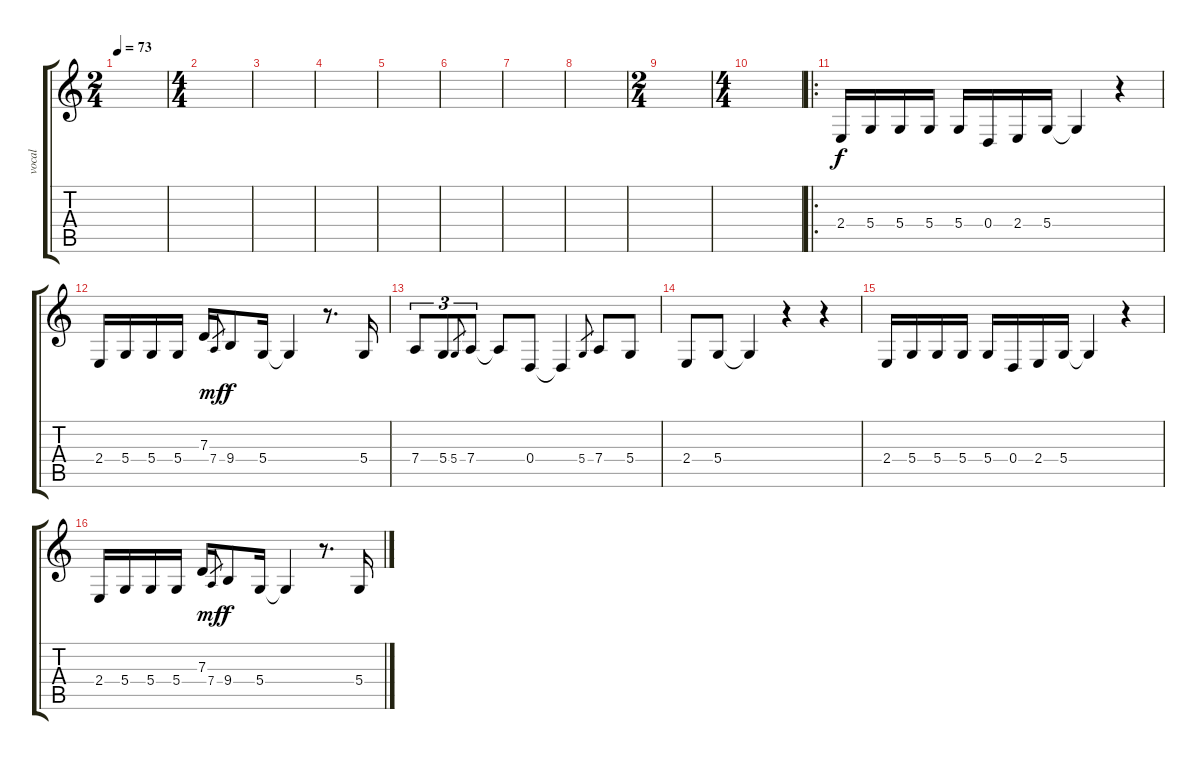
\track ("vocal" "vocal") {instrument lead8bassandlead}
\staff {score tabs}
\tuning (E4 B3 G3 D3 A2 E2) {hide}
\ts (2 4)
\tempo 73
\clef g2
\ks c
|
\ts (4 4)
|
|
|
|
|
|
|
\ts (2 4)
|
\ts (4 4)
|
\ro
2.4.16{volume 14} 5.4.16 5.4.16 5.4.16 5.4.16 0.4.16 2.4.16 5.4.16 5.4{t}.4 r.4 |
2.4.16 5.4.16 5.4.16 5.4.16 7.3.16 7.4.8{gr dy mf} 9.4.8{dy f} 5.4.16 5.4{t}.4 r.8{d} 5.4.16 |
7.4.8{tu (3 2)} 5.4.8{tu (3 2)} 5.4.8{gr} 7.4.8{tu (3 2)} 7.4{t}.8 0.4.8 0.4{t}.4 5.4.8{gr} 7.4.8 5.4.8 |
2.4.8 5.4.8 5.4{t}.4 r.4 r.4 |
2.4.16{volume 14} 5.4.16 5.4.16 5.4.16 5.4.16 0.4.16 2.4.16 5.4.16 5.4{t}.4 r.4 |
2.4.16 5.4.16 5.4.16 5.4.16 7.3.16 7.4.8{gr dy mf} 9.4.8{dy f} 5.4.16 5.4{t}.4 r.8{d} 5.4.16
